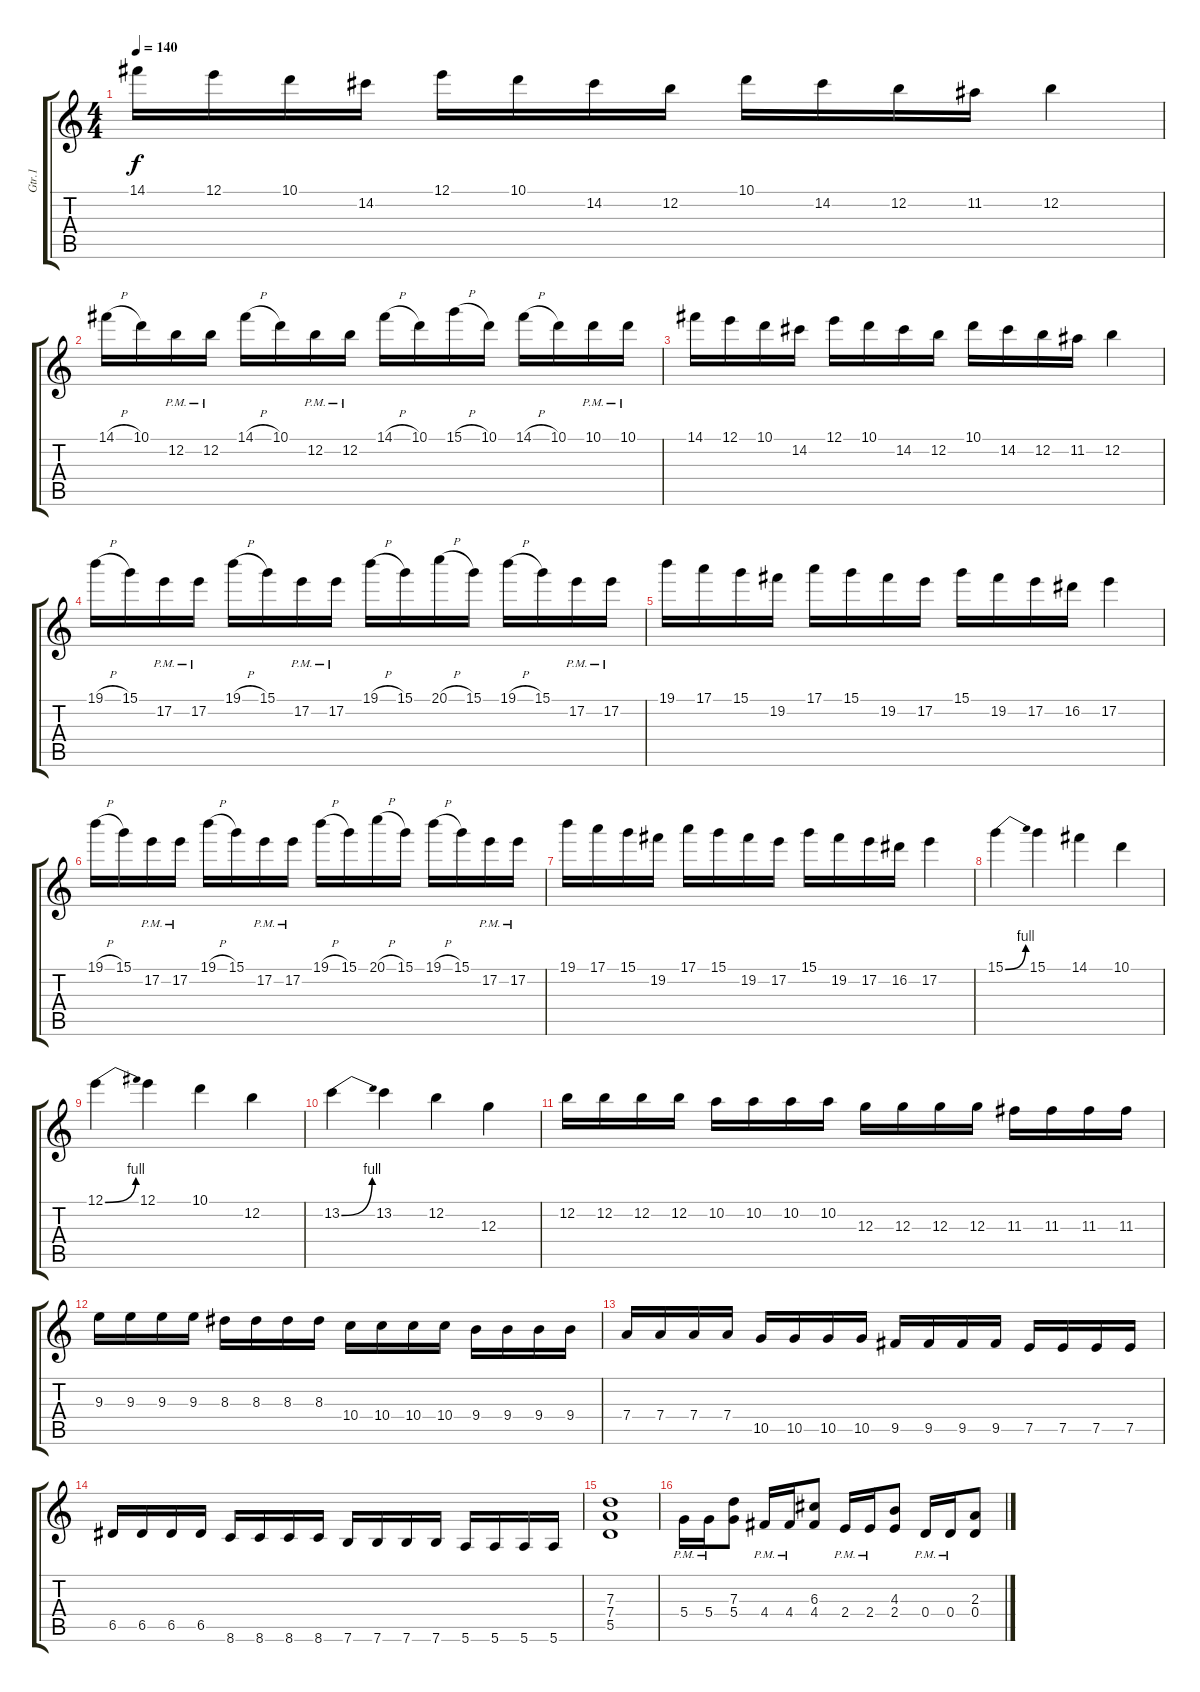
\track ("Gtr.1" "Gtr.1") {instrument distortionguitar}
\staff {score tabs}
\tuning (E4 B3 G3 D3 A2 E2) {hide}
\ts (4 4)
\tempo 140
\clef g2
\ks c
14.1.16{dy f} 12.1.16 10.1.16 14.2.16 12.1.16 10.1.16 14.2.16 12.2.16 10.1.16 14.2.16 12.2.16 11.2.16 12.2.4 |
14.1{h}.16 10.1.16 12.2{pm}.16 12.2{pm}.16 14.1{h}.16 10.1.16 12.2{pm}.16 12.2{pm}.16 14.1{h}.16 10.1.16 15.1{h}.16 10.1.16 14.1{h}.16 10.1.16 10.1{pm}.16 10.1{pm}.16 |
14.1.16 12.1.16 10.1.16 14.2.16 12.1.16 10.1.16 14.2.16 12.2.16 10.1.16 14.2.16 12.2.16 11.2.16 12.2.4 |
19.1{h}.16 15.1.16 17.2{pm}.16 17.2{pm}.16 19.1{h}.16 15.1.16 17.2{pm}.16 17.2{pm}.16 19.1{h}.16 15.1.16 20.1{h}.16 15.1.16 19.1{h}.16 15.1.16 17.2{pm}.16 17.2{pm}.16 |
19.1.16 17.1.16 15.1.16 19.2.16 17.1.16 15.1.16 19.2.16 17.2.16 15.1.16 19.2.16 17.2.16 16.2.16 17.2.4 |
19.1{h}.16 15.1.16 17.2{pm}.16 17.2{pm}.16 19.1{h}.16 15.1.16 17.2{pm}.16 17.2{pm}.16 19.1{h}.16 15.1.16 20.1{h}.16 15.1.16 19.1{h}.16 15.1.16 17.2{pm}.16 17.2{pm}.16 |
19.1.16 17.1.16 15.1.16 19.2.16 17.1.16 15.1.16 19.2.16 17.2.16 15.1.16 19.2.16 17.2.16 16.2.16 17.2.4 |
15.1{be (bend 0 0 60 4)}.4 15.1.4 14.1.4 10.1.4 |
12.1{be (bend 0 0 60 4)}.4 12.1.4 10.1.4 12.2.4 |
13.2{be (bend 0 0 60 4)}.4 13.2.4 12.2.4 12.3.4 |
12.2.16 12.2.16 12.2.16 12.2.16 10.2.16 10.2.16 10.2.16 10.2.16 12.3.16 12.3.16 12.3.16 12.3.16 11.3.16 11.3.16 11.3.16 11.3.16 |
9.3.16 9.3.16 9.3.16 9.3.16 8.3.16 8.3.16 8.3.16 8.3.16 10.4.16 10.4.16 10.4.16 10.4.16 9.4.16 9.4.16 9.4.16 9.4.16 |
7.4.16 7.4.16 7.4.16 7.4.16 10.5.16 10.5.16 10.5.16 10.5.16 9.5.16 9.5.16 9.5.16 9.5.16 7.5.16 7.5.16 7.5.16 7.5.16 |
6.5.16 6.5.16 6.5.16 6.5.16 8.6.16 8.6.16 8.6.16 8.6.16 7.6.16 7.6.16 7.6.16 7.6.16 5.6.16 5.6.16 5.6.16 5.6.16 |
(7.3 7.4 5.5).1 |
5.4{pm}.16 5.4{pm}.16 (7.3 5.4).8 4.4{pm}.16 4.4{pm}.16 (6.3 4.4).8 2.4{pm}.16 2.4{pm}.16 (4.3 2.4).8 0.4{pm}.16 0.4{pm}.16 (2.3 0.4).8
